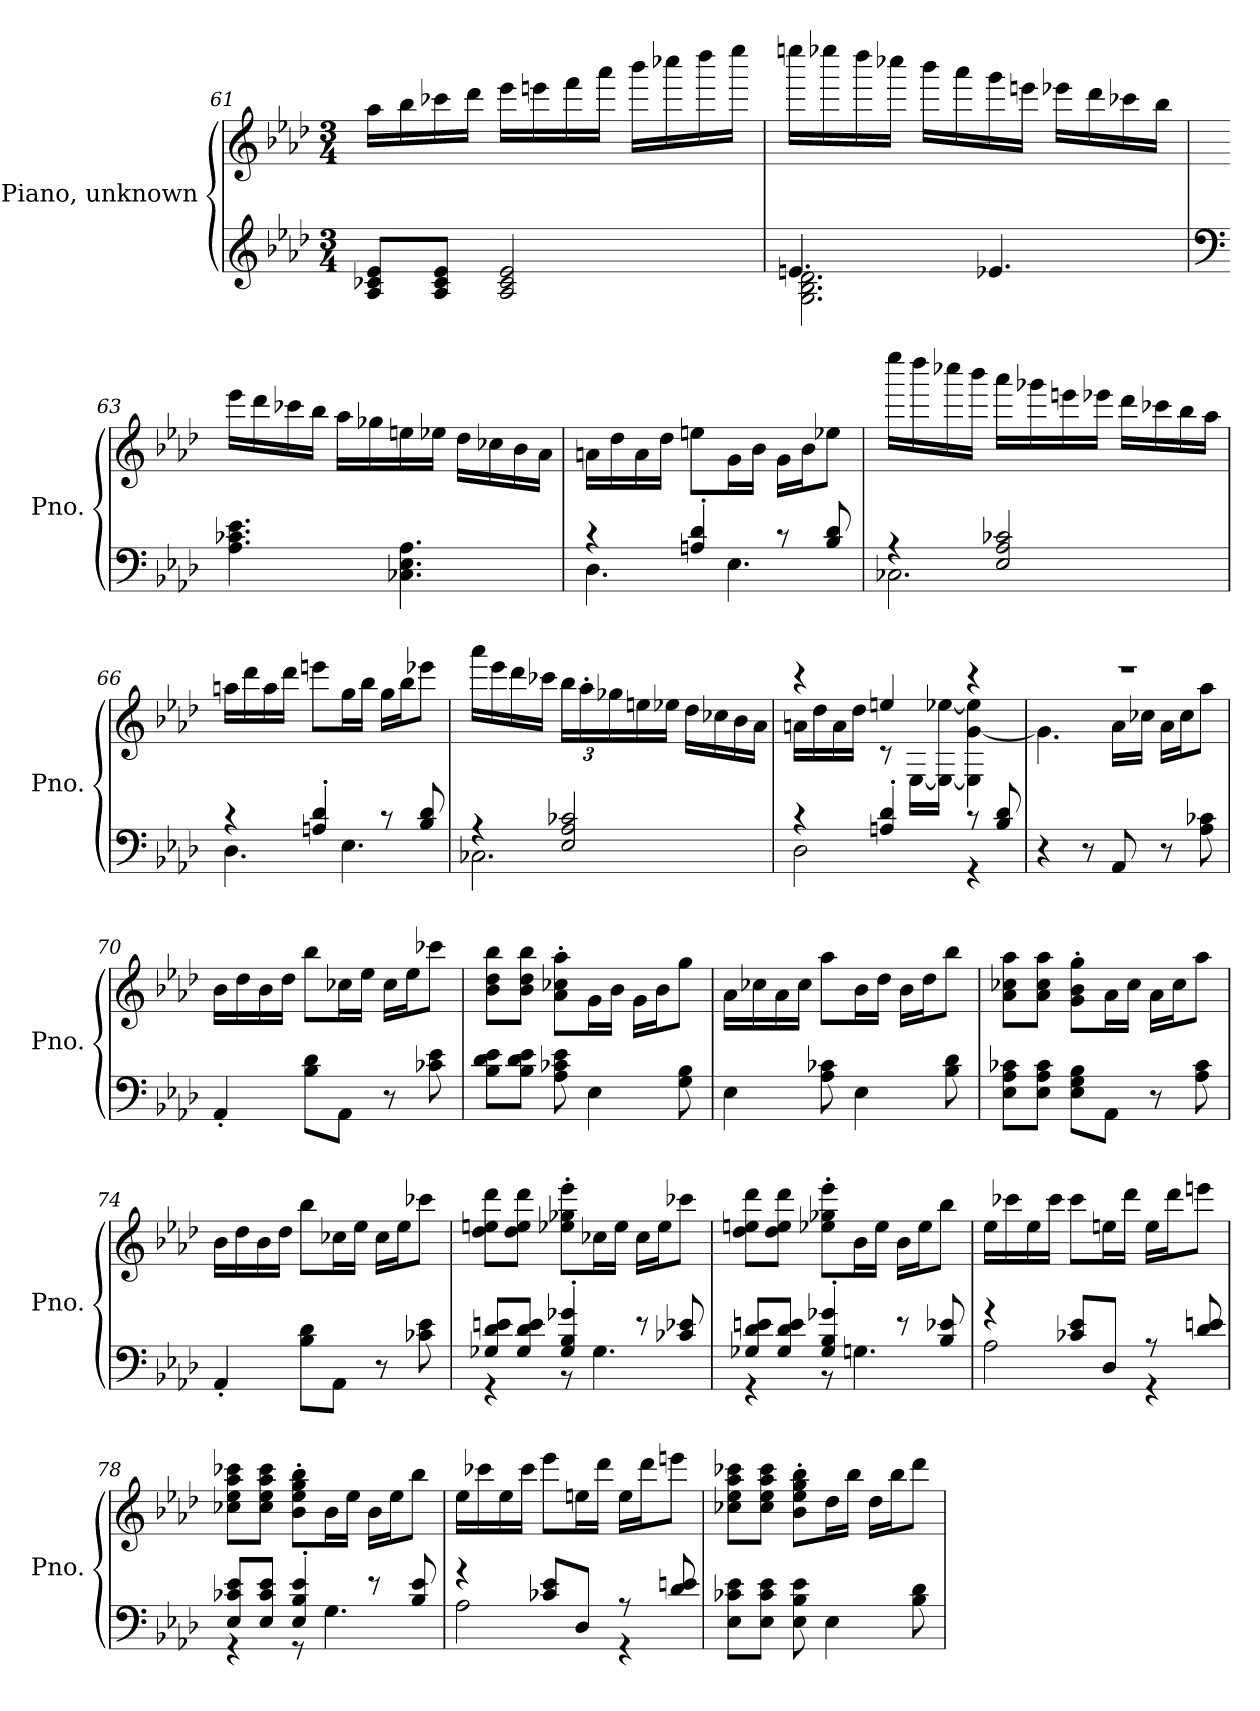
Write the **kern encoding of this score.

**kern	**kern
*part1	*part1
*staff2	*staff1
*I"Piano, unknown	*
*I'Pno.	*
!!LO:PB:g=z
*clefG2	*clefG2
*k[b-e-a-d-]	*k[b-e-a-d-]
*M3/4	*M3/4
=61	=61
8A-/ 8c-X/ 8e-/L	16aa-\LL
.	16bb-\
8A-/ 8c-/ 8e-/J	16ccc-X\
.	16ddd-\JJ
2A-/ 2c-/ 2e-/	16eee-\LL
.	16eeen\
.	16fff\
.	16aaa-\JJ
.	16bbb-\LL
.	16cccc-X\
.	16dddd-\
.	16eeee-\JJ
=62	=62
*^	*
4.en/	2.G\ 2.B-\ 2.d-\	16eeeen\LL
.	.	16eeee-X\
.	.	16dddd-\
.	.	16cccc-X\JJ
.	.	16bbb-\LL
.	.	16aaa-\
4.e-X/	.	16ggg\
.	.	16eeen\JJ
.	.	16eee-X\LL
.	.	16ddd-\
.	.	16ccc-X\
.	.	16bb-\JJ
*v	*v	*
!!LO:LB:g=z
=63	=63
*clefF4	*
4.A-\ 4.c-X\ 4.e-\	16eee-\LL
.	16ddd-\
.	16ccc-X\
.	16bb-\JJ
.	16aa-\LL
.	16gg-X\
4.C-X\ 4.E-\ 4.A-\	16een\
.	16ee-X\JJ
.	16dd-\LL
.	16cc-X\
.	16b-\
.	16a-\JJ
=64	=64
*^	*
4r	4.D-\	16an\LL
.	.	16dd-\
.	.	16a\
.	.	16dd-\JJ
4An/' 4d-/'	.	8een\L
.	4.E-\	16g\L
.	.	16b-\JJ
8r	.	16g\LL
.	.	16b-\J
8B-/ 8d-/	.	8ee-X\J
!!LO:LB:g=z
=65	=65	=65
4r	2.C-X\	16eeee-\LL
.	.	16dddd-\
.	.	16cccc-X\
.	.	16bbb-\JJ
2E-/ 2A-/ 2c-X/	.	16aaa-\LL
.	.	16ggg-X\
.	.	16eeen\
.	.	16eee-X\JJ
.	.	16ddd-\LL
.	.	16ccc-X\
.	.	16bb-\
.	.	16aa-\JJ
=66	=66	=66
4r	4.D-\	16aan\LL
.	.	16ddd-\
.	.	16aa\
.	.	16ddd-\JJ
4An/' 4d-/'	.	8eeen\L
.	4.E-\	16gg\L
.	.	16bb-\JJ
8r	.	16gg\LL
.	.	16bb-\J
8B-/ 8d-/	.	8eee-X\J
!!LO:LB:g=z
=67	=67	=67
4r	2.C-X\	16aaa-\LL
.	.	16eee-\
.	.	16ddd-\
.	.	16ccc-X\JJ
*	*	*Xbrackettup
2E-/ 2A-/ 2c-X/	.	24bb-\LL
.	.	24aa-'\
.	.	24gg-X\
.	.	16een\
.	.	16ee-X\JJ
.	.	16dd-\LL
.	.	16cc-X\
.	.	16b-\
.	.	16a-\JJ
=68	=68	=68
*	*	*^
4r	2D-\	4r	16an\LL
.	.	.	16dd-\
.	.	.	16a\
.	.	.	16dd-\JJ
4An/' 4d-/'	.	4een/	8r
.	.	.	[16E-\LL
.	.	.	16E-\_ [16ee-X\JJ
8r	4r	4r	4E-\] [4g\ 4ee-\]
8B-/ 8d-/	.	.	.
*v	*v	*	*
=69	=69	=69
4r	2.r	4.g\]
8r	.	.
8AA-/	.	16a-\LL
.	.	16cc-X\JJ
8r	.	16a-\LL
.	.	16cc-\J
8A-\ 8c-X\	.	8aa-\J
*	*v	*v
!!LO:LB:g=z
=70	=70
4AA-'/	16b-\LL
.	16dd-\
.	16b-\
.	16dd-\JJ
8B-\ 8d-\L	8bb-\L
8AA-\J	16cc-X\L
.	16ee-\JJ
8r	16cc-\LL
.	16ee-\J
8c-X\ 8e-\	8ccc-X\J
=71	=71
8B-\ 8d-\ 8e-\L	8b-\ 8dd-\ 8bb-\L
8B-\ 8d-\ 8e-\J	8b-\ 8dd-\ 8bb-\J
8A-\ 8c-X\ 8e-\	8a-\' 8cc-X\' 8aa-\'L
4E-\	16g\L
.	16b-\JJ
.	16g\LL
.	16b-\J
8G\ 8B-\	8gg\J
=72	=72
4E-\	16a-\LL
.	16cc-X\
.	16a-\
.	16cc-\JJ
8A-\ 8c-X\	8aa-\L
4E-\	16b-\L
.	16dd-\JJ
.	16b-\LL
.	16dd-\J
8B-\ 8d-\	8bb-\J
=73	=73
8E-\ 8A-\ 8c-X\L	8a-\ 8cc-X\ 8aa-\L
8E-\ 8A-\ 8c-\J	8a-\ 8cc-\ 8aa-\J
8E-\ 8G\ 8B-\L	8g\' 8b-\' 8gg\'L
8AA-\J	16a-\L
.	16cc-\JJ
8r	16a-\LL
.	16cc-\J
8A-\ 8c-\	8aa-\J
!!LO:LB:g=z
=74	=74
4AA-'/	16b-\LL
.	16dd-\
.	16b-\
.	16dd-\JJ
8B-\ 8d-\L	8bb-\L
8AA-\J	16cc-X\L
.	16ee-\JJ
8r	16cc-\LL
.	16ee-\J
8c-X\ 8e-\	8ccc-X\J
=75	=75
*^	*
8G-X/ 8d-/ 8en/L	4r	8dd-\ 8een\ 8ddd-\L
8G-/ 8d-/ 8e/J	.	8dd-\ 8ee\ 8ddd-\J
4G-/' 4B-/' 4g-X/'	8r	8ee-X\' 8gg-X\' 8eee-\'L
.	4.G-\	16cc-X\L
.	.	16ee-\JJ
8r	.	16cc-\LL
.	.	16ee-\J
8c-X/ 8e-X/	.	8ccc-X\J
=76	=76	=76
8G-X/ 8d-/ 8en/L	4r	8dd-\ 8een\ 8ddd-\L
8G-/ 8d-/ 8e/J	.	8dd-\ 8ee\ 8ddd-\J
4G-/' 4B-/' 4g-X/'	8r	8ee-X\' 8gg-X\' 8eee-\'L
.	4.Gn\	16b-\L
.	.	16ee-\JJ
8r	.	16b-\LL
.	.	16ee-\J
8B-/ 8e-X/	.	8bb-\J
!!LO:PB:g=z
=77	=77	=77
4r	2A-\	16ee-\LL
.	.	16ccc-X\
.	.	16ee-\
.	.	16ccc-\JJ
8c-X/ 8e-/L	.	8ccc-\L
8D-/J	.	16een\L
.	.	16ddd-\JJ
8r	4r	16ee\LL
.	.	16ddd-\J
8d-/ 8en/	.	8eeen\J
=78	=78	=78
8E-/ 8c-X/ 8e-/L	4r	8cc-X\ 8ee-\ 8aa-\ 8ccc-X\L
8E-/ 8c-/ 8e-/J	.	8cc-\ 8ee-\ 8aa-\ 8ccc-\J
4E-/' 4B-/' 4e-/'	8r	8b-\' 8ee-\' 8gg\' 8bb-\'L
.	4.G\	16b-\L
.	.	16ee-\JJ
8r	.	16b-\LL
.	.	16ee-\J
8B-/ 8e-/	.	8bb-\J
=79	=79	=79
4r	2A-\	16ee-\LL
.	.	16ccc-X\
.	.	16ee-\
.	.	16ccc-\JJ
8c-X/ 8e-/L	.	8eee-\L
8D-/J	.	16een\L
.	.	16ddd-\JJ
8r	4r	16ee\LL
.	.	16ddd-\J
8d-/ 8en/	.	8eeen\J
*v	*v	*
!!LO:LB:g=z
=80	=80
8E-\ 8c-X\ 8e-\L	8cc-X\ 8ee-\ 8aa-\ 8ccc-X\L
8E-\ 8c-\ 8e-\J	8cc-\ 8ee-\ 8aa-\ 8ccc-\J
8E-\ 8B-\ 8e-\	8b-\' 8ee-\' 8gg\' 8bb-\'L
4E-\	16dd-\L
.	16bb-\JJ
.	16dd-\LL
.	16bb-\J
8B-\ 8d-\	8ddd-\J
=	=
*-	*-
